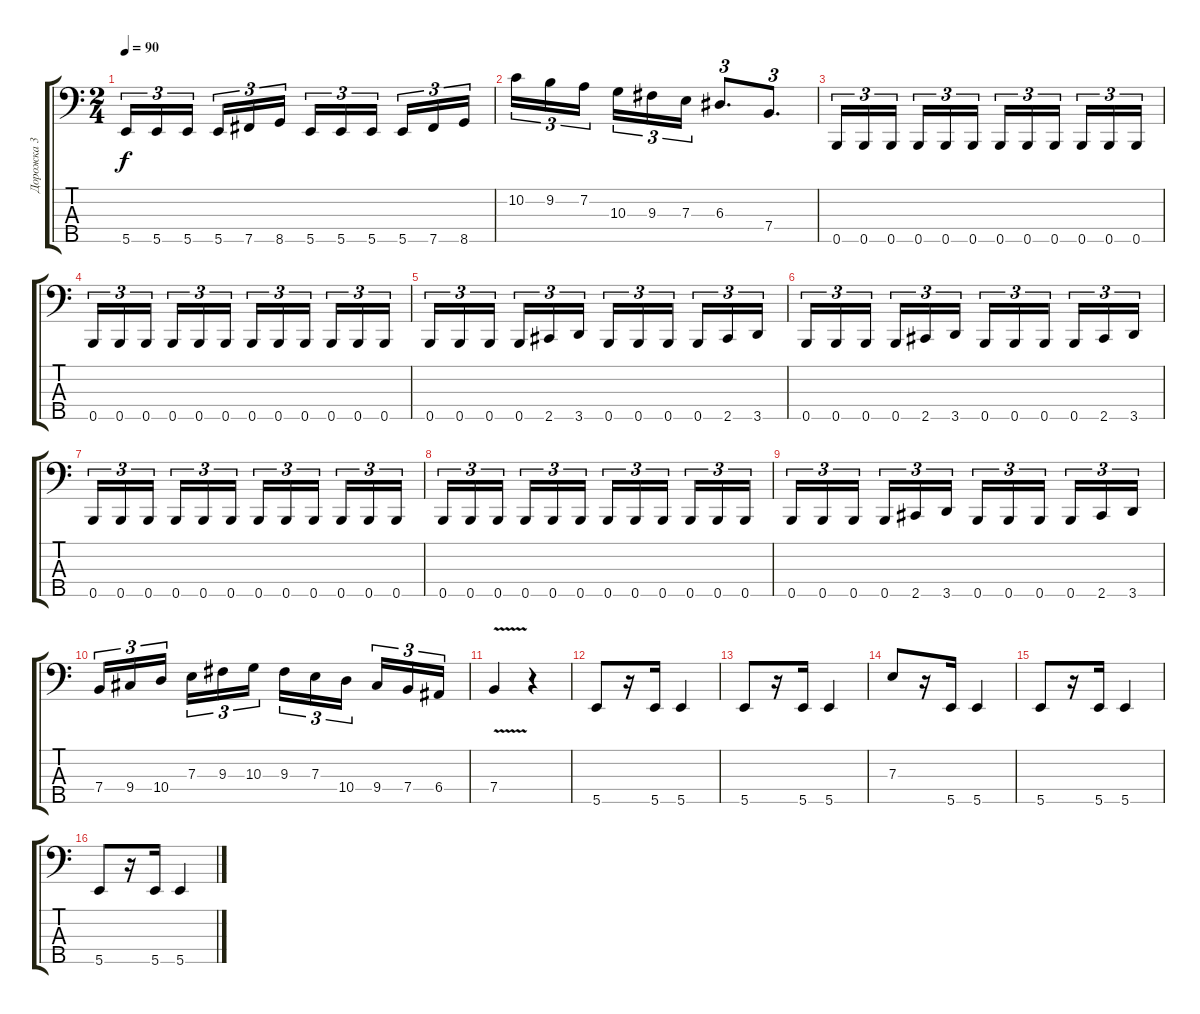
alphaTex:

\track ("Дорожка 3" "Дорожка 3") {instrument electricbasspick}
\staff {score tabs}
\tuning (G2 D2 A1 E1 B0) {hide}
\ts (2 4)
\tempo 90
\clef f4
\ks c
5.5.16{tu (3 2) dy f} 5.5.16{tu (3 2)} 5.5.16{tu (3 2) beam splitsecondary} 5.5.16{tu (3 2)} 7.5.16{tu (3 2)} 8.5.16{tu (3 2)} 5.5.16{tu (3 2)} 5.5.16{tu (3 2)} 5.5.16{tu (3 2) beam splitsecondary} 5.5.16{tu (3 2)} 7.5.16{tu (3 2)} 8.5.16{tu (3 2)} |
10.2.16{tu (3 2)} 9.2.16{tu (3 2)} 7.2.16{tu (3 2) beam splitsecondary} 10.3.16{tu (3 2)} 9.3.16{tu (3 2)} 7.3.16{tu (3 2)} 6.3.8{d tu (3 2)} 7.4.8{d tu (3 2)} |
0.5.16{tu (3 2)} 0.5.16{tu (3 2)} 0.5.16{tu (3 2) beam splitsecondary} 0.5.16{tu (3 2)} 0.5.16{tu (3 2)} 0.5.16{tu (3 2)} 0.5.16{tu (3 2)} 0.5.16{tu (3 2)} 0.5.16{tu (3 2) beam splitsecondary} 0.5.16{tu (3 2)} 0.5.16{tu (3 2)} 0.5.16{tu (3 2)} |
0.5.16{tu (3 2)} 0.5.16{tu (3 2)} 0.5.16{tu (3 2) beam splitsecondary} 0.5.16{tu (3 2)} 0.5.16{tu (3 2)} 0.5.16{tu (3 2)} 0.5.16{tu (3 2)} 0.5.16{tu (3 2)} 0.5.16{tu (3 2) beam splitsecondary} 0.5.16{tu (3 2)} 0.5.16{tu (3 2)} 0.5.16{tu (3 2)} |
0.5.16{tu (3 2)} 0.5.16{tu (3 2)} 0.5.16{tu (3 2) beam splitsecondary} 0.5.16{tu (3 2)} 2.5.16{tu (3 2)} 3.5.16{tu (3 2)} 0.5.16{tu (3 2)} 0.5.16{tu (3 2)} 0.5.16{tu (3 2) beam splitsecondary} 0.5.16{tu (3 2)} 2.5.16{tu (3 2)} 3.5.16{tu (3 2)} |
0.5.16{tu (3 2)} 0.5.16{tu (3 2)} 0.5.16{tu (3 2) beam splitsecondary} 0.5.16{tu (3 2)} 2.5.16{tu (3 2)} 3.5.16{tu (3 2)} 0.5.16{tu (3 2)} 0.5.16{tu (3 2)} 0.5.16{tu (3 2) beam splitsecondary} 0.5.16{tu (3 2)} 2.5.16{tu (3 2)} 3.5.16{tu (3 2)} |
0.5.16{tu (3 2)} 0.5.16{tu (3 2)} 0.5.16{tu (3 2) beam splitsecondary} 0.5.16{tu (3 2)} 0.5.16{tu (3 2)} 0.5.16{tu (3 2)} 0.5.16{tu (3 2)} 0.5.16{tu (3 2)} 0.5.16{tu (3 2) beam splitsecondary} 0.5.16{tu (3 2)} 0.5.16{tu (3 2)} 0.5.16{tu (3 2)} |
0.5.16{tu (3 2)} 0.5.16{tu (3 2)} 0.5.16{tu (3 2) beam splitsecondary} 0.5.16{tu (3 2)} 0.5.16{tu (3 2)} 0.5.16{tu (3 2)} 0.5.16{tu (3 2)} 0.5.16{tu (3 2)} 0.5.16{tu (3 2) beam splitsecondary} 0.5.16{tu (3 2)} 0.5.16{tu (3 2)} 0.5.16{tu (3 2)} |
0.5.16{tu (3 2)} 0.5.16{tu (3 2)} 0.5.16{tu (3 2) beam splitsecondary} 0.5.16{tu (3 2)} 2.5.16{tu (3 2)} 3.5.16{tu (3 2)} 0.5.16{tu (3 2)} 0.5.16{tu (3 2)} 0.5.16{tu (3 2) beam splitsecondary} 0.5.16{tu (3 2)} 2.5.16{tu (3 2)} 3.5.16{tu (3 2)} |
7.4.16{tu (3 2)} 9.4.16{tu (3 2)} 10.4.16{tu (3 2) beam splitsecondary} 7.3.16{tu (3 2)} 9.3.16{tu (3 2)} 10.3.16{tu (3 2)} 9.3.16{tu (3 2)} 7.3.16{tu (3 2)} 10.4.16{tu (3 2) beam splitsecondary} 9.4.16{tu (3 2)} 7.4.16{tu (3 2)} 6.4.16{tu (3 2)} |
7.4{v}.4 r.4 |
5.5.8 r.16 5.5.16 5.5.4 |
5.5.8 r.16 5.5.16 5.5.4 |
7.3.8 r.16 5.5.16 5.5.4 |
5.5.8 r.16 5.5.16 5.5.4 |
5.5.8 r.16 5.5.16 5.5.4
